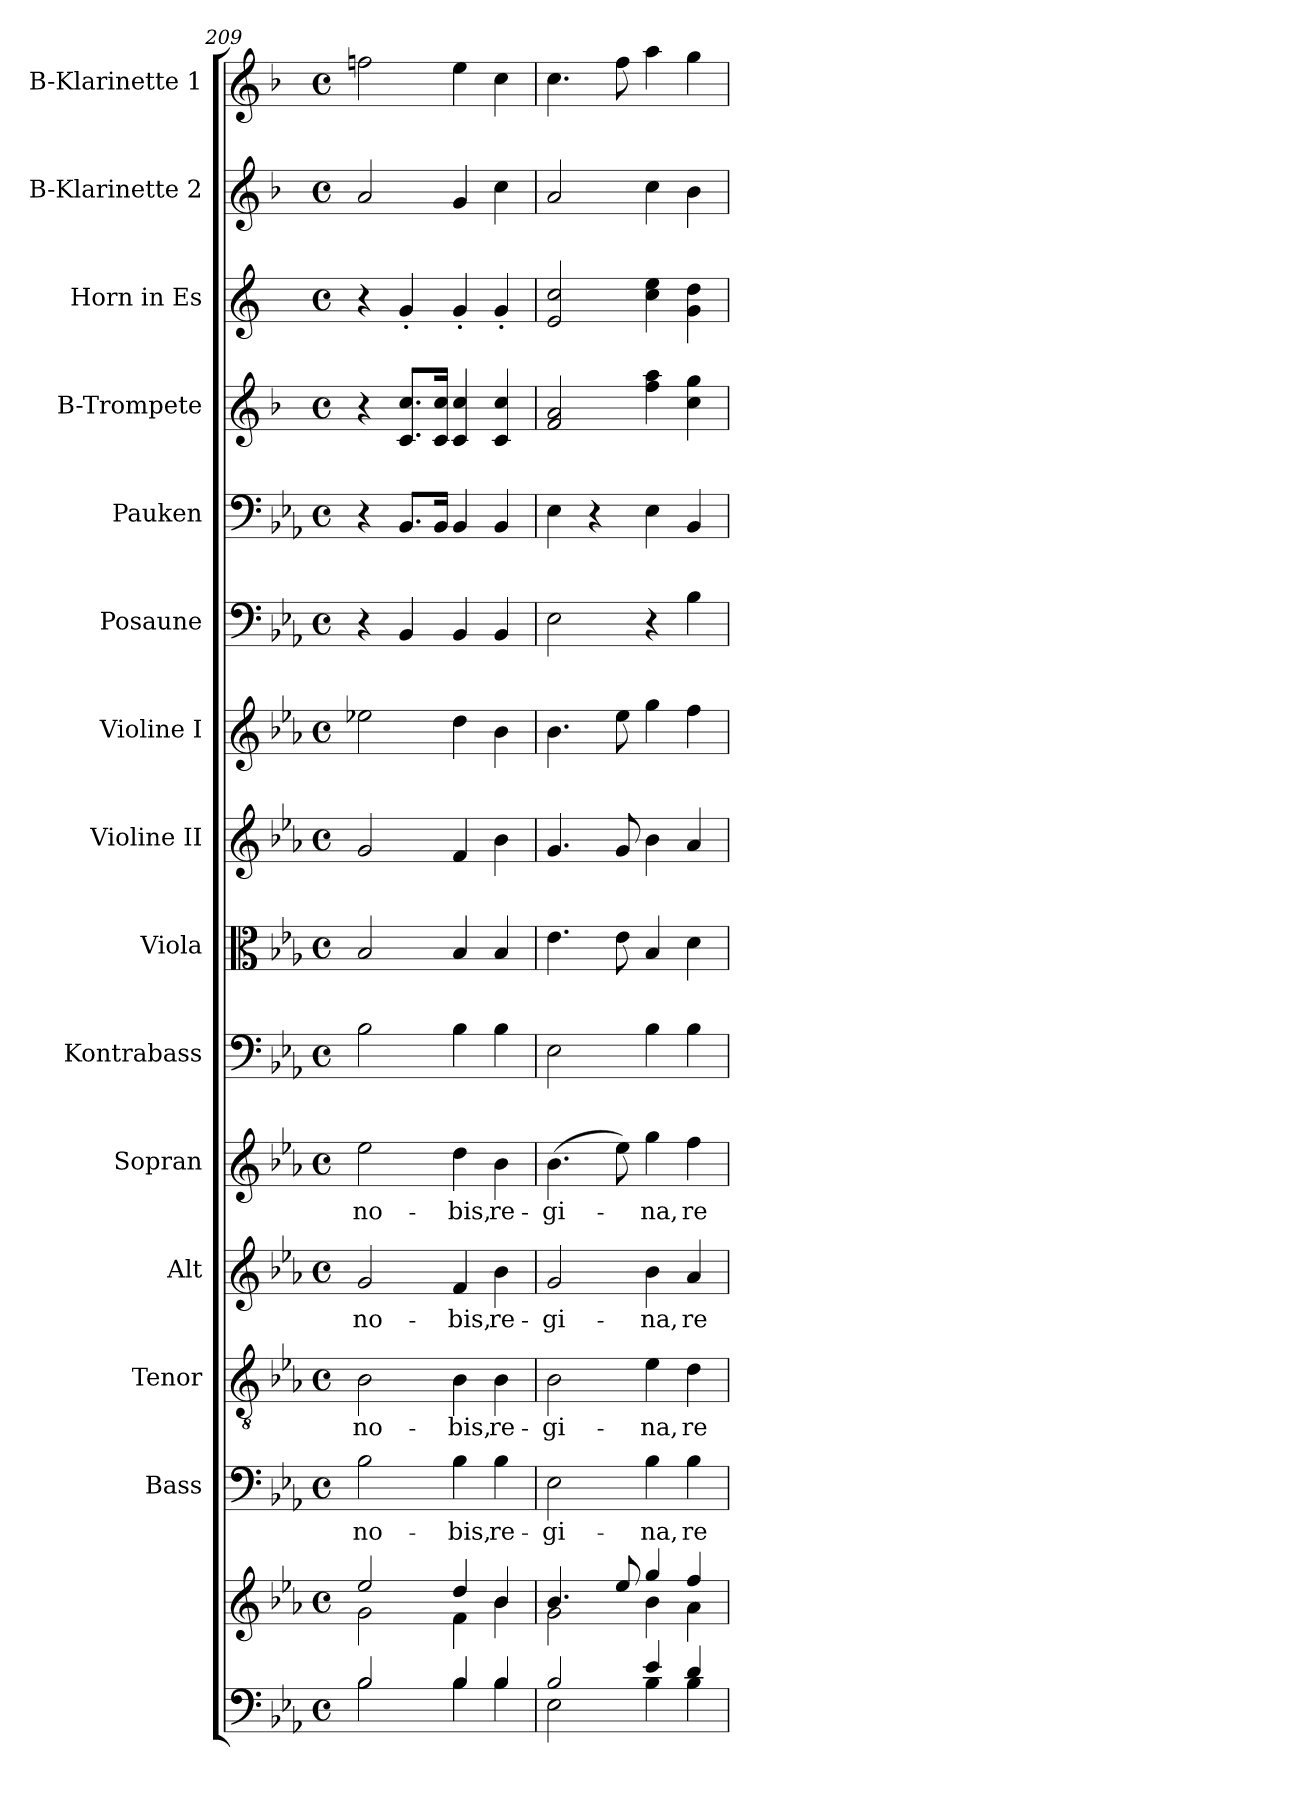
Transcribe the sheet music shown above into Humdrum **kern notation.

**kern	**kern	**kern	**text	**kern	**text	**kern	**text	**kern	**text	**kern	**kern	**kern	**kern	**kern	**kern	**kern	**kern	**kern	**kern
*part15	*part15	*part14	*part14	*part13	*part13	*part12	*part12	*part11	*part11	*part10	*part9	*part8	*part7	*part6	*part5	*part4	*part3	*part2	*part1
*staff16	*staff15	*staff14	*staff14	*staff13	*staff13	*staff12	*staff12	*staff11	*staff11	*staff10	*staff9	*staff8	*staff7	*staff6	*staff5	*staff4	*staff3	*staff2	*staff1
*	*	*I"Bass	*	*I"Tenor	*	*I"Alt	*	*I"Sopran	*	*I"Kontrabass	*I"Viola	*I"Violine II	*I"Violine I	*I"Posaune	*I"Pauken	*I"B-Trompete	*I"Horn in Es	*I"B-Klarinette 2	*I"B-Klarinette 1
*	*	*I'B.	*	*I'T.	*	*I'A.	*	*I'S.	*	*I'Kb.	*I'Vla.	*I'Vl. II	*I'Vl. I	*I'Pos.	*I'Pk.	*I'B Trp.	*	*I'B Kl. 2	*I'B Kl. 1
*clefF4	*clefG2	*clefF4	*	*clefGv2	*	*clefG2	*	*clefG2	*	*clefF4	*clefC3	*clefG2	*clefG2	*clefF4	*clefF4	*clefG2	*clefG2	*clefG2	*clefG2
*	*	*	*	*	*	*	*	*	*	*ITrd7c12	*	*	*	*	*	*ITrd1c2	*ITrd5c9	*ITrd1c2	*ITrd1c2
*k[b-e-a-]	*k[b-e-a-]	*k[b-e-a-]	*	*k[b-e-a-]	*	*k[b-e-a-]	*	*k[b-e-a-]	*	*k[b-e-a-]	*k[b-e-a-]	*k[b-e-a-]	*k[b-e-a-]	*k[b-e-a-]	*k[b-e-a-]	*k[b-e-a-]	*k[b-e-a-]	*k[b-e-a-]	*k[b-e-a-]
*E-:	*E-:	*E-:	*	*E-:	*	*E-:	*	*E-:	*	*E-:	*E-:	*E-:	*E-:	*E-:	*E-:	*E-:	*E-:	*E-:	*E-:
*M4/4	*M4/4	*M4/4	*	*M4/4	*	*M4/4	*	*M4/4	*	*M4/4	*M4/4	*M4/4	*M4/4	*M4/4	*M4/4	*M4/4	*M4/4	*M4/4	*M4/4
*met(c)	*met(c)	*met(c)	*	*met(c)	*	*met(c)	*	*met(c)	*	*met(c)	*met(c)	*met(c)	*met(c)	*met(c)	*met(c)	*met(c)	*met(c)	*met(c)	*met(c)
=209	=209	=209	=209	=209	=209	=209	=209	=209	=209	=209	=209	=209	=209	=209	=209	=209	=209	=209	=209
*^	*^	*	*	*	*	*	*	*	*	*	*	*	*	*	*	*	*	*	*
!	!	!	!	!	!LO:LY:b	!	!LO:LY:b	!	!LO:LY:b	!	!LO:LY:b	!	!	!	!	!	!	!	!	!	!
2B-/	2B-\	2ee-/	2g\	2B-\	no-	2B-\	no-	2g/	no-	2ee-\	no-	2BB-\	2B-/	2g/	2ee-X\	4r	4r	4r	4r	2g/	2ee-X\
.	.	.	.	.	.	.	.	.	.	.	.	.	.	.	.	4BB-/	8.BB-/L	8.B-/ 8.b-/L	4B-'</	.	.
.	.	.	.	.	.	.	.	.	.	.	.	.	.	.	.	.	16BB-/Jk	16B-/ 16b-/Jk	.	.	.
!	!	!	!	!	!LO:LY:b	!	!LO:LY:b	!	!LO:LY:b	!	!LO:LY:b	!	!	!	!	!	!	!	!	!	!
4B-/	4B-\	4dd/	4f\	4B-\	-bis,	4B-\	-bis,	4f/	-bis,	4dd\	-bis,	4BB-\	4B-/	4f/	4dd\	4BB-/	4BB-/	4B-/ 4b-/	4B-'</	4f/	4dd\
!	!	!	!	!	!LO:LY:b	!	!LO:LY:b	!	!LO:LY:b	!	!LO:LY:b	!	!	!	!	!	!	!	!	!	!
4B-/	4B-\	4b-/	4b-\	4B-\	re-	4B-\	re-	4b-\	re-	4b-\	re-	4BB-\	4B-/	4b-\	4b-\	4BB-/	4BB-/	4B-/ 4b-/	4B-'</	4b-\	4b-\
=210	=210	=210	=210	=210	=210	=210	=210	=210	=210	=210	=210	=210	=210	=210	=210	=210	=210	=210	=210	=210	=210
!	!	!	!	!	!LO:LY:b	!	!LO:LY:b	!	!LO:LY:b	!	!LO:LY:b	!	!	!	!	!	!	!	!	!	!
2B-/	2E-\	4.b-/	2g\	2E-\	-gi-	2B-\	-gi-	2g/	-gi-	(>4.b-\	-gi-	2EE-\	4.e-\	4.g/	4.b-\	2E-\	4E-\	2e-/ 2g/	2G/ 2e-/	2g/	4.b-\
.	.	.	.	.	.	.	.	.	.	.	.	.	.	.	.	.	4r	.	.	.	.
.	.	8ee-/	.	.	.	.	.	.	.	8ee-\)	.	.	8e-\	8g/	8ee-\	.	.	.	.	.	8ee-\
!	!	!	!	!	!LO:LY:b	!	!LO:LY:b	!	!LO:LY:b	!	!LO:LY:b	!	!	!	!	!	!	!	!	!	!
4e-/	4B-\	4gg/	4b-\	4B-\	-na,	4e-\	-na,	4b-\	-na,	4gg\	-na,	4BB-\	4B-/	4b-\	4gg\	4r	4E-\	4ee-\ 4gg\	4e-\ 4g\	4b-\	4gg\
!	!	!	!	!	!LO:LY:b	!	!LO:LY:b	!	!LO:LY:b	!	!LO:LY:b	!	!	!	!	!	!	!	!	!	!
4d/	4B-\	4ff/	4a-\	4B-\	re-	4d\	re-	4a-/	re-	4ff\	re-	4BB-\	4d\	4a-/	4ff\	4B-\	4BB-/	4b-\ 4ff\	4B-\ 4f\	4a-\	4ff\
*v	*v	*	*	*	*	*	*	*	*	*	*	*	*	*	*	*	*	*	*	*	*
*	*v	*v	*	*	*	*	*	*	*	*	*	*	*	*	*	*	*	*	*	*
=	=	=	=	=	=	=	=	=	=	=	=	=	=	=	=	=	=	=	=
*-	*-	*-	*-	*-	*-	*-	*-	*-	*-	*-	*-	*-	*-	*-	*-	*-	*-	*-	*-
